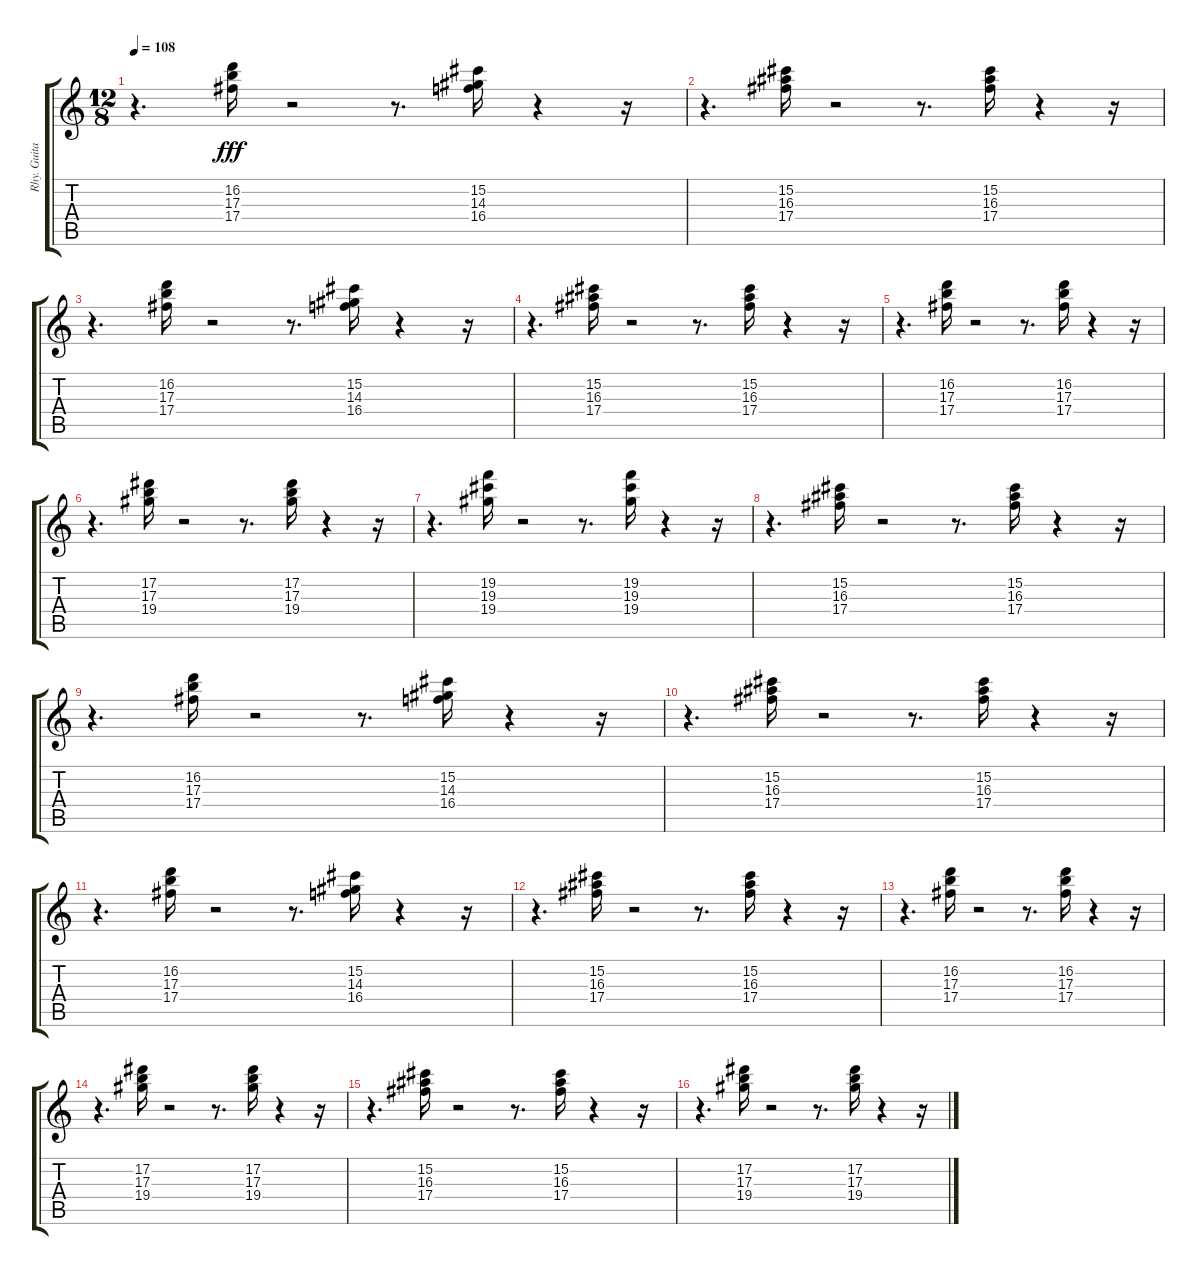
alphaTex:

\track ("Rhy. Guitar IV" "Rhy. Guita") {instrument electricguitarclean}
\staff {score tabs}
\tuning (Eb4 Bb3 Gb3 Db3 Ab2 Eb2) {hide}
\ts (12 8)
\tempo 108
\clef g2
\ks c
r.4{d dy fff} (16.2 17.3 17.4).16 r.2 r.8{d} (15.2 14.3 16.4).16 r.4 r.16 |
r.4{d} (15.2 16.3 17.4).16 r.2 r.8{d} (15.2 16.3 17.4).16 r.4 r.16 |
r.4{d} (16.2 17.3 17.4).16 r.2 r.8{d} (15.2 14.3 16.4).16 r.4 r.16 |
r.4{d} (15.2 16.3 17.4).16 r.2 r.8{d} (15.2 16.3 17.4).16 r.4 r.16 |
r.4{d} (16.2 17.3 17.4).16 r.2 r.8{d} (16.2 17.3 17.4).16 r.4 r.16 |
r.4{d} (17.2 17.3 19.4).16 r.2 r.8{d} (17.2 17.3 19.4).16 r.4 r.16 |
r.4{d} (19.2 19.3 19.4).16 r.2 r.8{d} (19.2 19.3 19.4).16 r.4 r.16 |
r.4{d} (15.2 16.3 17.4).16 r.2 r.8{d} (15.2 16.3 17.4).16 r.4 r.16 |
r.4{d} (16.2 17.3 17.4).16 r.2 r.8{d} (15.2 14.3 16.4).16 r.4 r.16 |
r.4{d} (15.2 16.3 17.4).16 r.2 r.8{d} (15.2 16.3 17.4).16 r.4 r.16 |
r.4{d} (16.2 17.3 17.4).16 r.2 r.8{d} (15.2 14.3 16.4).16 r.4 r.16 |
r.4{d} (15.2 16.3 17.4).16 r.2 r.8{d} (15.2 16.3 17.4).16 r.4 r.16 |
r.4{d} (16.2 17.3 17.4).16 r.2 r.8{d} (16.2 17.3 17.4).16 r.4 r.16 |
r.4{d} (17.2 17.3 19.4).16 r.2 r.8{d} (17.2 17.3 19.4).16 r.4 r.16 |
r.4{d} (15.2 16.3 17.4).16 r.2 r.8{d} (15.2 16.3 17.4).16 r.4 r.16 |
r.4{d} (17.2 17.3 19.4).16 r.2 r.8{d} (17.2 17.3 19.4).16 r.4 r.16
